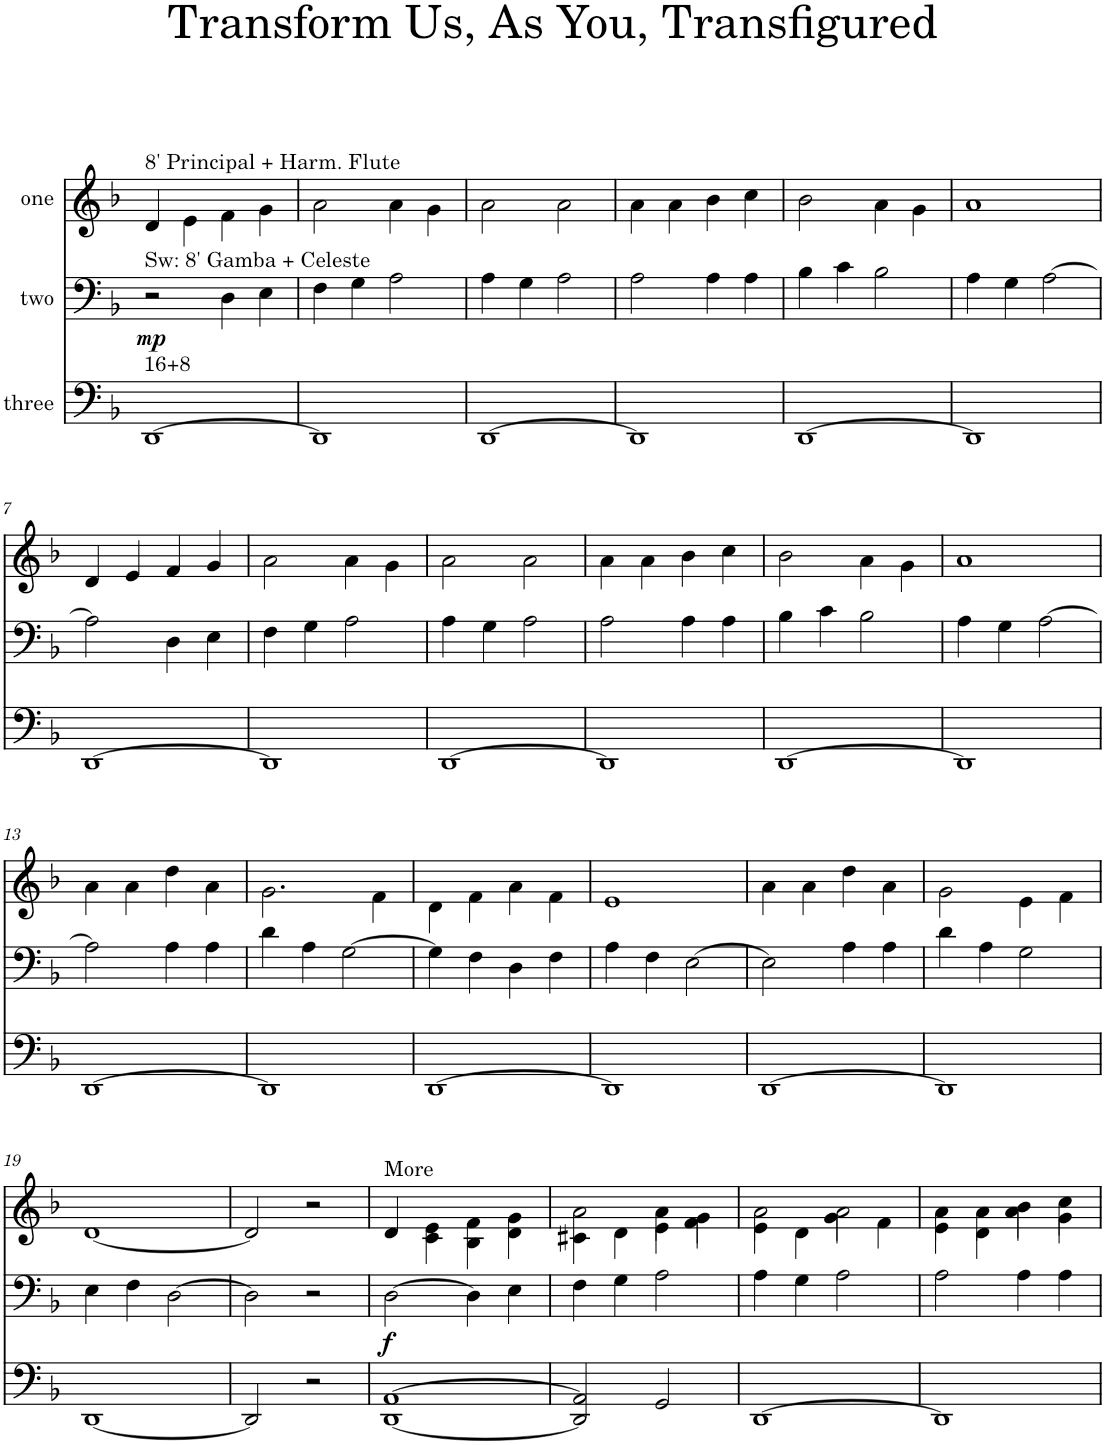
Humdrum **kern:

**kern	**kern	**dynam	**kern
*part3	*part2	*part2	*part1
*staff3	*staff2	*staff2	*staff1
*I"three	*I"two	*	*I"one
*clefF4	*clefF4	*	*clefG2
*k[b-]	*k[b-]	*	*k[b-]
=1	=1	=1	=1
!	!	!	!LO:TX:a:t=8' Principal + Harm. Flute
!	!LO:TX:a:t=Sw&colon; 8' Gamba + Celeste	!	!
!LO:TX:a:t=16+8	!	!	!
!	!	!LO:DY:b	!
[1DD	2r	mp	4d/
.	.	.	4e\
.	4D\	.	4f\
.	4E\	.	4g\
=2	=2	=2	=2
1DD]	4F\	.	2a\
.	4G\	.	.
.	2A\	.	4a\
.	.	.	4g\
=3	=3	=3	=3
[1DD	4A\	.	2a\
.	4G\	.	.
.	2A\	.	2a\
=4	=4	=4	=4
1DD]	2A\	.	4a\
.	.	.	4a\
.	4A\	.	4b-\
.	4A\	.	4cc\
=5	=5	=5	=5
[1DD	4B-\	.	2b-\
.	4c\	.	.
.	2B-\	.	4a\
.	.	.	4g\
=6	=6	=6	=6
1DD]	4A\	.	1a
.	4G\	.	.
.	[2A\	.	.
!!LO:LB:g=z
=7	=7	=7	=7
[1DD	2A\]	.	4d/
.	.	.	4e/
.	4D\	.	4f/
.	4E\	.	4g/
=8	=8	=8	=8
1DD]	4F\	.	2a\
.	4G\	.	.
.	2A\	.	4a\
.	.	.	4g\
=9	=9	=9	=9
[1DD	4A\	.	2a\
.	4G\	.	.
.	2A\	.	2a\
=10	=10	=10	=10
1DD]	2A\	.	4a\
.	.	.	4a\
.	4A\	.	4b-\
.	4A\	.	4cc\
=11	=11	=11	=11
[1DD	4B-\	.	2b-\
.	4c\	.	.
.	2B-\	.	4a\
.	.	.	4g\
=12	=12	=12	=12
1DD]	4A\	.	1a
.	4G\	.	.
.	[2A\	.	.
!!LO:LB:g=z
=13	=13	=13	=13
[1DD	2A\]	.	4a\
.	.	.	4a\
.	4A\	.	4dd\
.	4A\	.	4a\
=14	=14	=14	=14
1DD]	4d\	.	2.g\
.	4A\	.	.
.	[2G\	.	.
.	.	.	4f\
=15	=15	=15	=15
[1DD	4G\]	.	4d\
.	4F\	.	4f\
.	4D\	.	4a\
.	4F\	.	4f\
=16	=16	=16	=16
1DD]	4A\	.	1e
.	4F\	.	.
.	[2E\	.	.
=17	=17	=17	=17
[1DD	2E\]	.	4a\
.	.	.	4a\
.	4A\	.	4dd\
.	4A\	.	4a\
=18	=18	=18	=18
1DD]	4d\	.	2g\
.	4A\	.	.
.	2G\	.	4e\
.	.	.	4f\
!!LO:LB:g=z
=19	=19	=19	=19
[1DD	4E\	.	[1d
.	4F\	.	.
.	[2D\	.	.
=20	=20	=20	=20
2DD/]	2D\]	.	2d/]
2r	2r	.	2r
=21	=21	=21	=21
!	!	!	!LO:TX:a:t=More
!	!	!LO:DY:b	!
[1DD [1AA	[2D\	f	4d/
.	.	.	4c\ 4e\
.	4D\]	.	4B-\ 4f\
.	4E\	.	4d\ 4g\
=22	=22	=22	=22
*	*	*	*^
2DD/] 2AA/]	4F\	.	2a\	4c#X\
.	4G\	.	.	4d\
2GG/	2A\	.	4a\	4e\
.	.	.	4g\	4f\
=23	=23	=23	=23	=23
[1DD	4A\	.	2a\	4e\
.	4G\	.	.	4d\
.	2A\	.	2a\	4g\
.	.	.	.	4f\
=24	=24	=24	=24	=24
1DD]	2A\	.	4a\	4e\
.	.	.	4a\	4d\
.	4A\	.	4b-\	4a\
.	4A\	.	4cc\	4g\
*	*	*	*v	*v
=	=	=	=
*-	*-	*-	*-
